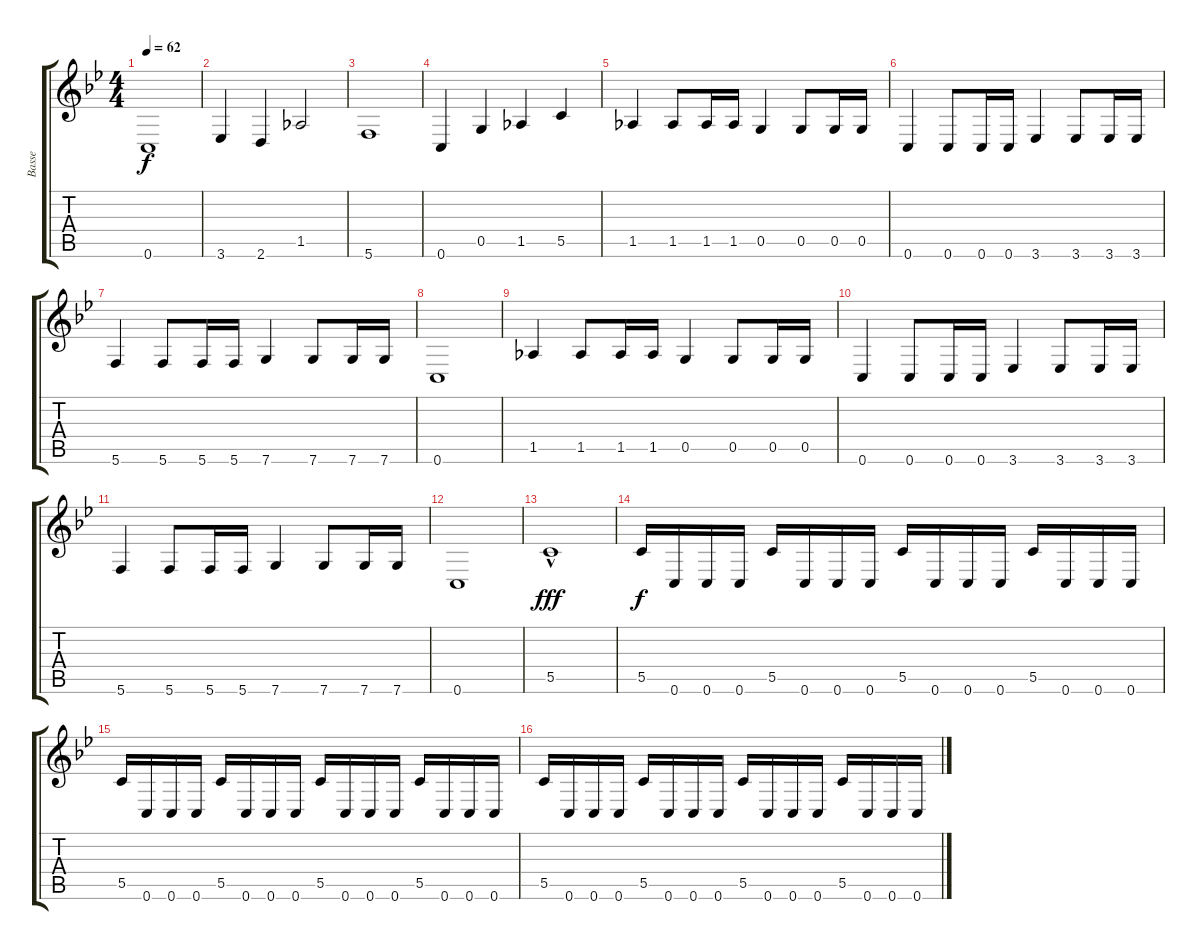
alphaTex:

\track ("Basse" "Basse") {instrument electricbassfinger}
\staff {score tabs}
\tuning (D4 A3 F3 C3 G2 C2) {hide}
\ts (4 4)
\tempo 62
\clef g2
\ks bb
0.6.1{dy f} |
3.6.4 2.6.4 1.5.2 |
5.6.1 |
0.6.4 0.5.4 1.5.4 5.5.4 |
1.5.4 1.5.8 1.5.16 1.5.16 0.5.4 0.5.8 0.5.16 0.5.16 |
0.6.4 0.6.8 0.6.16 0.6.16 3.6.4 3.6.8 3.6.16 3.6.16 |
5.6.4 5.6.8 5.6.16 5.6.16 7.6.4 7.6.8 7.6.16 7.6.16 |
0.6.1 |
1.5.4 1.5.8 1.5.16 1.5.16 0.5.4 0.5.8 0.5.16 0.5.16 |
0.6.4 0.6.8 0.6.16 0.6.16 3.6.4 3.6.8 3.6.16 3.6.16 |
5.6.4 5.6.8 5.6.16 5.6.16 7.6.4 7.6.8 7.6.16 7.6.16 |
0.6.1 |
5.5{hac}.1{dy fff} |
5.5.16{dy f volume 4 instrument electricbassfinger} 0.6.16 0.6.16 0.6.16 5.5.16 0.6.16 0.6.16 0.6.16 5.5.16 0.6.16 0.6.16 0.6.16 5.5.16 0.6.16 0.6.16 0.6.16 |
5.5.16{volume 4 instrument electricbassfinger} 0.6.16 0.6.16 0.6.16 5.5.16 0.6.16 0.6.16 0.6.16 5.5.16 0.6.16 0.6.16 0.6.16 5.5.16 0.6.16 0.6.16 0.6.16 |
5.5.16{volume 4 instrument electricbassfinger} 0.6.16 0.6.16 0.6.16 5.5.16 0.6.16 0.6.16 0.6.16 5.5.16 0.6.16 0.6.16 0.6.16 5.5.16 0.6.16 0.6.16 0.6.16
